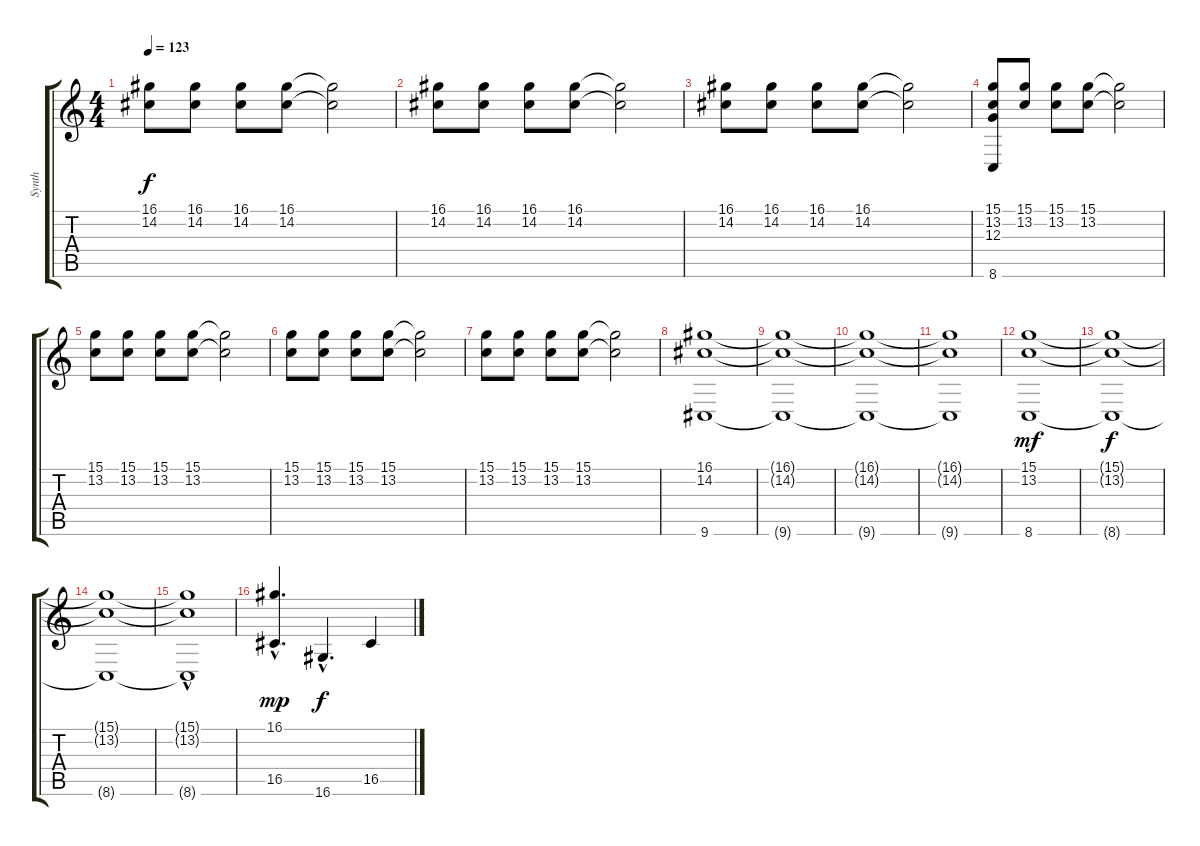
\track ("Synth" "Synth") {instrument pad3polysynth}
\staff {score tabs}
\tuning (E4 B3 G3 D3 A2 E2) {hide}
\ts (4 4)
\tempo 123
\clef g2
\ks c
(16.1 14.2).8{dy f} (16.1 14.2).8 (16.1 14.2).8 (16.1 14.2).8 (16.1{t} 14.2{t}).2 |
(16.1 14.2).8 (16.1 14.2).8 (16.1 14.2).8 (16.1 14.2).8 (16.1{t} 14.2{t}).2 |
(16.1 14.2).8 (16.1 14.2).8 (16.1 14.2).8 (16.1 14.2).8 (16.1{t} 14.2{t}).2 |
(15.1 13.2 12.3 8.6).8 (15.1 13.2).8 (15.1 13.2).8 (15.1 13.2).8 (15.1{t} 13.2{t}).2 |
(15.1 13.2).8 (15.1 13.2).8 (15.1 13.2).8 (15.1 13.2).8 (15.1{t} 13.2{t}).2 |
(15.1 13.2).8 (15.1 13.2).8 (15.1 13.2).8 (15.1 13.2).8 (15.1{t} 13.2{t}).2 |
(15.1 13.2).8 (15.1 13.2).8 (15.1 13.2).8 (15.1 13.2).8 (15.1{t} 13.2{t}).2 |
(16.1 14.2 9.6).1 |
(16.1{t} 14.2{t} 9.6{t}).1 |
(16.1{t} 14.2{t} 9.6{t}).1 |
(16.1{t} 14.2{t} 9.6{t}).1 |
(15.1 13.2 8.6).1{dy mf} |
(15.1{t} 13.2{t} 8.6{t}).1{dy f} |
(15.1{t} 13.2{t} 8.6{t}).1 |
(15.1{t} 13.2{hac t} 8.6{t}).1 |
(16.1 16.5{hac}).4{d dy mp} 16.6{hac}.4{d dy f} 16.5.4
